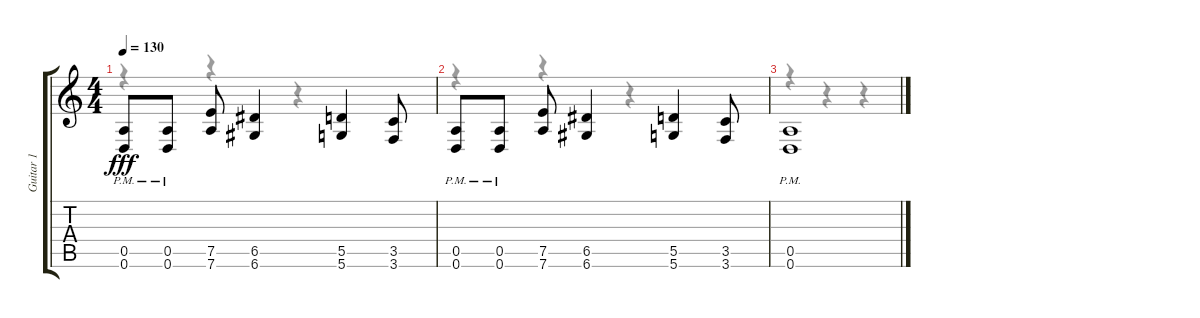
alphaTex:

\track ("Guitar 1" "Guitar 1") {instrument distortionguitar}
\staff {score tabs}
\tuning (E4 B3 G3 D3 A2 D2) {hide}
\voice
\ts (4 4)
\tempo 130
\clef g2
\ks c
(0.5{pm} 0.6{pm}).8{dy fff} (0.5{pm} 0.6{pm}).8 (7.5 7.6).8 (6.5 6.6).4 (5.5 5.6).4 (3.5 3.6).8 |
(0.5{pm} 0.6{pm}).8 (0.5{pm} 0.6{pm}).8 (7.5 7.6).8 (6.5 6.6).4 (5.5 5.6).4 (3.5 3.6).8 |
(0.5{pm} 0.6{pm}).1
\voice
\clef g2
\ottava regular
\simile none
\ks c
r.4{dy f} r.4 r.4 |
r.4 r.4 r.4 |
r.4 r.4 r.4
